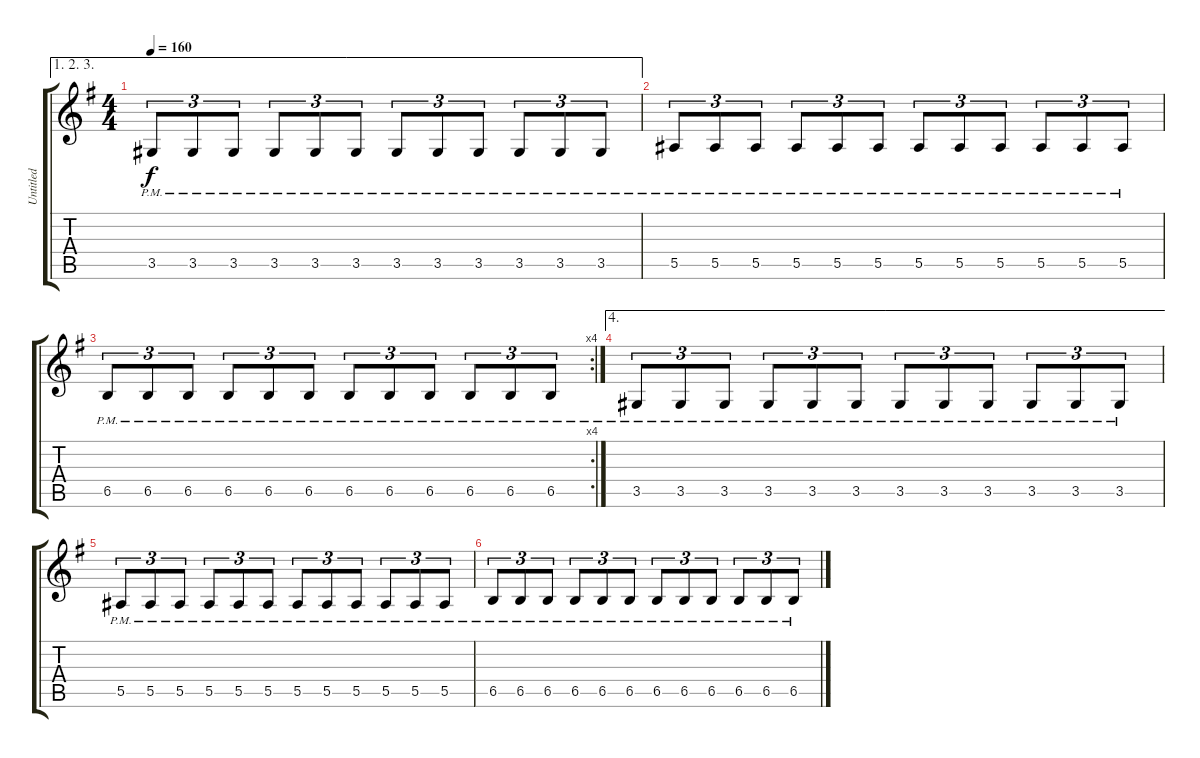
\track ("Untitled" "Untitled") {instrument overdrivenguitar}
\staff {score tabs}
\tuning (C4 G3 Eb3 Bb2 F2 C2) {hide}
\ae (1 2 3)
\ts (4 4)
\tempo 160
\clef g2
\ks g
3.5{pm}.8{tu (3 2) dy f} 3.5{pm}.8{tu (3 2)} 3.5{pm}.8{tu (3 2)} 3.5{pm}.8{tu (3 2)} 3.5{pm}.8{tu (3 2)} 3.5{pm}.8{tu (3 2)} 3.5{pm}.8{tu (3 2)} 3.5{pm}.8{tu (3 2)} 3.5{pm}.8{tu (3 2)} 3.5{pm}.8{tu (3 2)} 3.5{pm}.8{tu (3 2)} 3.5{pm}.8{tu (3 2)} |
5.5{pm}.8{tu (3 2)} 5.5{pm}.8{tu (3 2)} 5.5{pm}.8{tu (3 2)} 5.5{pm}.8{tu (3 2)} 5.5{pm}.8{tu (3 2)} 5.5{pm}.8{tu (3 2)} 5.5{pm}.8{tu (3 2)} 5.5{pm}.8{tu (3 2)} 5.5{pm}.8{tu (3 2)} 5.5{pm}.8{tu (3 2)} 5.5{pm}.8{tu (3 2)} 5.5{pm}.8{tu (3 2)} |
\rc 4
6.5{pm}.8{tu (3 2)} 6.5{pm}.8{tu (3 2)} 6.5{pm}.8{tu (3 2)} 6.5{pm}.8{tu (3 2)} 6.5{pm}.8{tu (3 2)} 6.5{pm}.8{tu (3 2)} 6.5{pm}.8{tu (3 2)} 6.5{pm}.8{tu (3 2)} 6.5{pm}.8{tu (3 2)} 6.5{pm}.8{tu (3 2)} 6.5{pm}.8{tu (3 2)} 6.5{pm}.8{tu (3 2)} |
\ae 4
3.5{pm}.8{tu (3 2)} 3.5{pm}.8{tu (3 2)} 3.5{pm}.8{tu (3 2)} 3.5{pm}.8{tu (3 2)} 3.5{pm}.8{tu (3 2)} 3.5{pm}.8{tu (3 2)} 3.5{pm}.8{tu (3 2)} 3.5{pm}.8{tu (3 2)} 3.5{pm}.8{tu (3 2)} 3.5{pm}.8{tu (3 2)} 3.5{pm}.8{tu (3 2)} 3.5{pm}.8{tu (3 2)} |
5.5{pm}.8{tu (3 2)} 5.5{pm}.8{tu (3 2)} 5.5{pm}.8{tu (3 2)} 5.5{pm}.8{tu (3 2)} 5.5{pm}.8{tu (3 2)} 5.5{pm}.8{tu (3 2)} 5.5{pm}.8{tu (3 2)} 5.5{pm}.8{tu (3 2)} 5.5{pm}.8{tu (3 2)} 5.5{pm}.8{tu (3 2)} 5.5{pm}.8{tu (3 2)} 5.5{pm}.8{tu (3 2)} |
6.5{pm}.8{tu (3 2)} 6.5{pm}.8{tu (3 2)} 6.5{pm}.8{tu (3 2)} 6.5{pm}.8{tu (3 2)} 6.5{pm}.8{tu (3 2)} 6.5{pm}.8{tu (3 2)} 6.5{pm}.8{tu (3 2)} 6.5{pm}.8{tu (3 2)} 6.5{pm}.8{tu (3 2)} 6.5{pm}.8{tu (3 2)} 6.5{pm}.8{tu (3 2)} 6.5{pm}.8{tu (3 2)}
